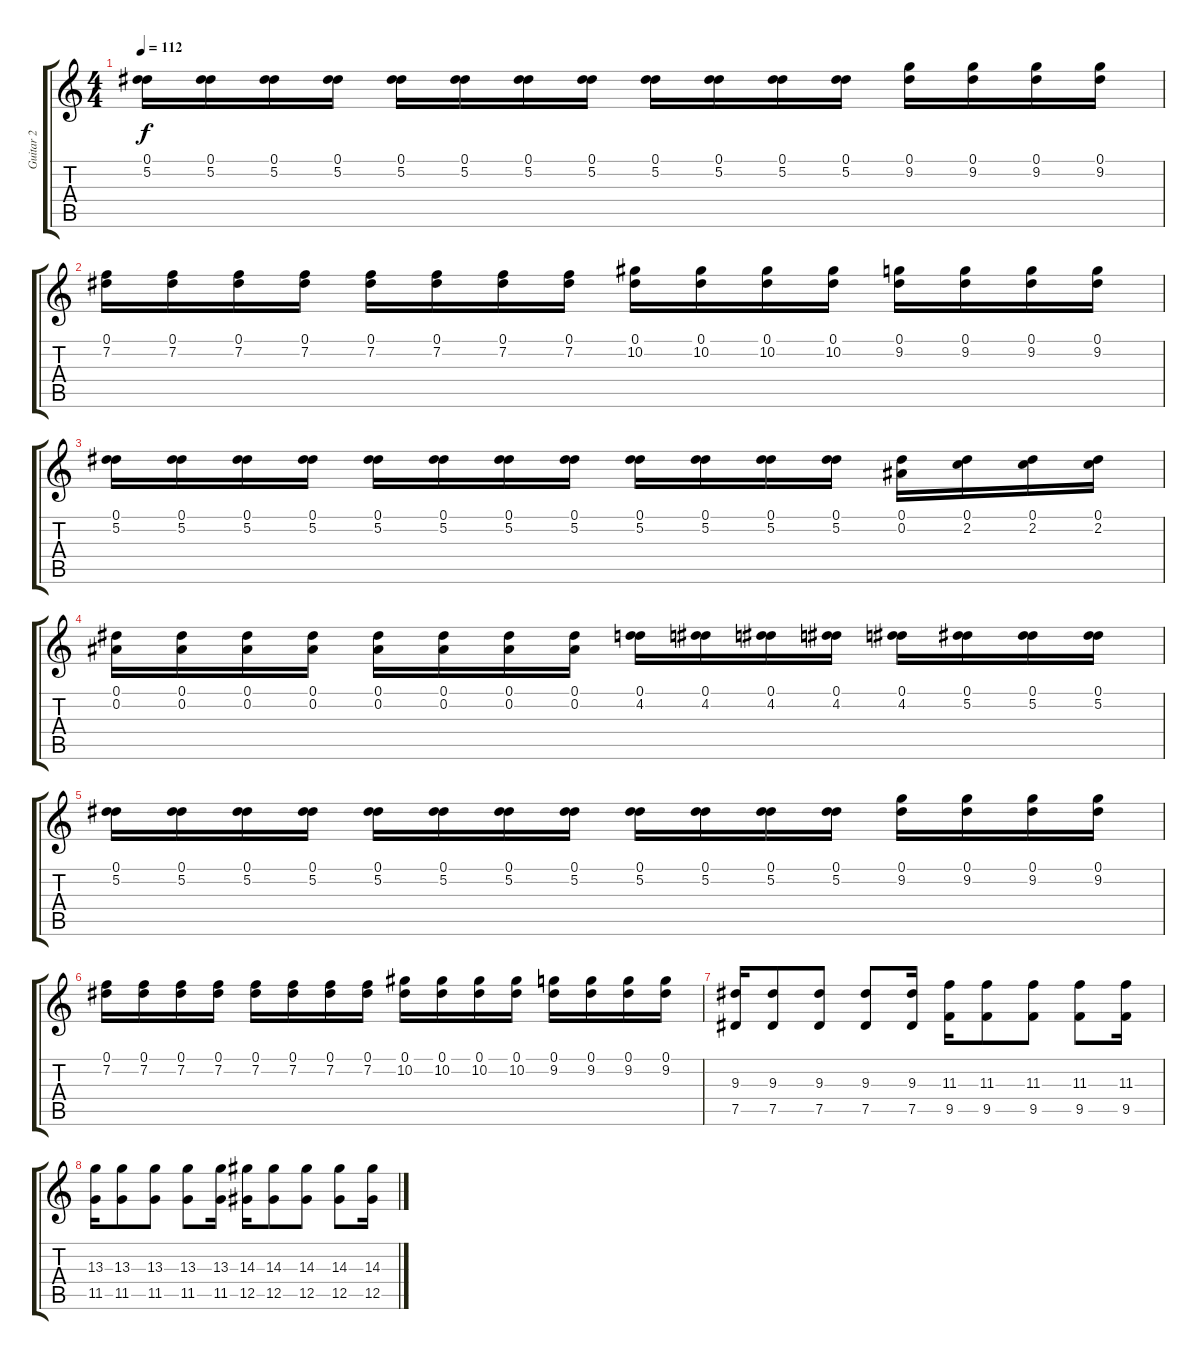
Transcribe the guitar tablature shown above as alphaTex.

\track ("Guitar 2 " "Guitar 2 ") {instrument distortionguitar}
\staff {score tabs}
\tuning (Eb4 Bb3 Gb3 Db3 Ab2 Db2) {hide}
\ts (4 4)
\tempo 112
\clef g2
\ks c
(0.1 5.2).16{dy f} (0.1 5.2).16 (0.1 5.2).16 (0.1 5.2).16 (0.1 5.2).16 (0.1 5.2).16 (0.1 5.2).16 (0.1 5.2).16 (0.1 5.2).16 (0.1 5.2).16 (0.1 5.2).16 (0.1 5.2).16 (0.1 9.2).16 (0.1 9.2).16 (0.1 9.2).16 (0.1 9.2).16 |
(0.1 7.2).16 (0.1 7.2).16 (0.1 7.2).16 (0.1 7.2).16 (0.1 7.2).16 (0.1 7.2).16 (0.1 7.2).16 (0.1 7.2).16 (0.1 10.2).16 (0.1 10.2).16 (0.1 10.2).16 (0.1 10.2).16 (0.1 9.2).16 (0.1 9.2).16 (0.1 9.2).16 (0.1 9.2).16 |
(0.1 5.2).16 (0.1 5.2).16 (0.1 5.2).16 (0.1 5.2).16 (0.1 5.2).16 (0.1 5.2).16 (0.1 5.2).16 (0.1 5.2).16 (0.1 5.2).16 (0.1 5.2).16 (0.1 5.2).16 (0.1 5.2).16 (0.1 0.2).16 (0.1 2.2).16 (0.1 2.2).16 (0.1 2.2).16 |
(0.1 0.2).16 (0.1 0.2).16 (0.1 0.2).16 (0.1 0.2).16 (0.1 0.2).16 (0.1 0.2).16 (0.1 0.2).16 (0.1 0.2).16 (0.1 4.2).16 (0.1 4.2).16 (0.1 4.2).16 (0.1 4.2).16 (0.1 4.2).16 (0.1 5.2).16 (0.1 5.2).16 (0.1 5.2).16 |
(0.1 5.2).16 (0.1 5.2).16 (0.1 5.2).16 (0.1 5.2).16 (0.1 5.2).16 (0.1 5.2).16 (0.1 5.2).16 (0.1 5.2).16 (0.1 5.2).16 (0.1 5.2).16 (0.1 5.2).16 (0.1 5.2).16 (0.1 9.2).16 (0.1 9.2).16 (0.1 9.2).16 (0.1 9.2).16 |
(0.1 7.2).16 (0.1 7.2).16 (0.1 7.2).16 (0.1 7.2).16 (0.1 7.2).16 (0.1 7.2).16 (0.1 7.2).16 (0.1 7.2).16 (0.1 10.2).16 (0.1 10.2).16 (0.1 10.2).16 (0.1 10.2).16 (0.1 9.2).16 (0.1 9.2).16 (0.1 9.2).16 (0.1 9.2).16 |
(9.3 7.5).16 (9.3 7.5).8 (9.3 7.5).8 (9.3 7.5).8 (9.3 7.5).16 (11.3 9.5).16 (11.3 9.5).8 (11.3 9.5).8 (11.3 9.5).8 (11.3 9.5).16 |
(13.3 11.5).16 (13.3 11.5).8 (13.3 11.5).8 (13.3 11.5).8 (13.3 11.5).16 (14.3 12.5).16 (14.3 12.5).8 (14.3 12.5).8 (14.3 12.5).8 (14.3 12.5).16
